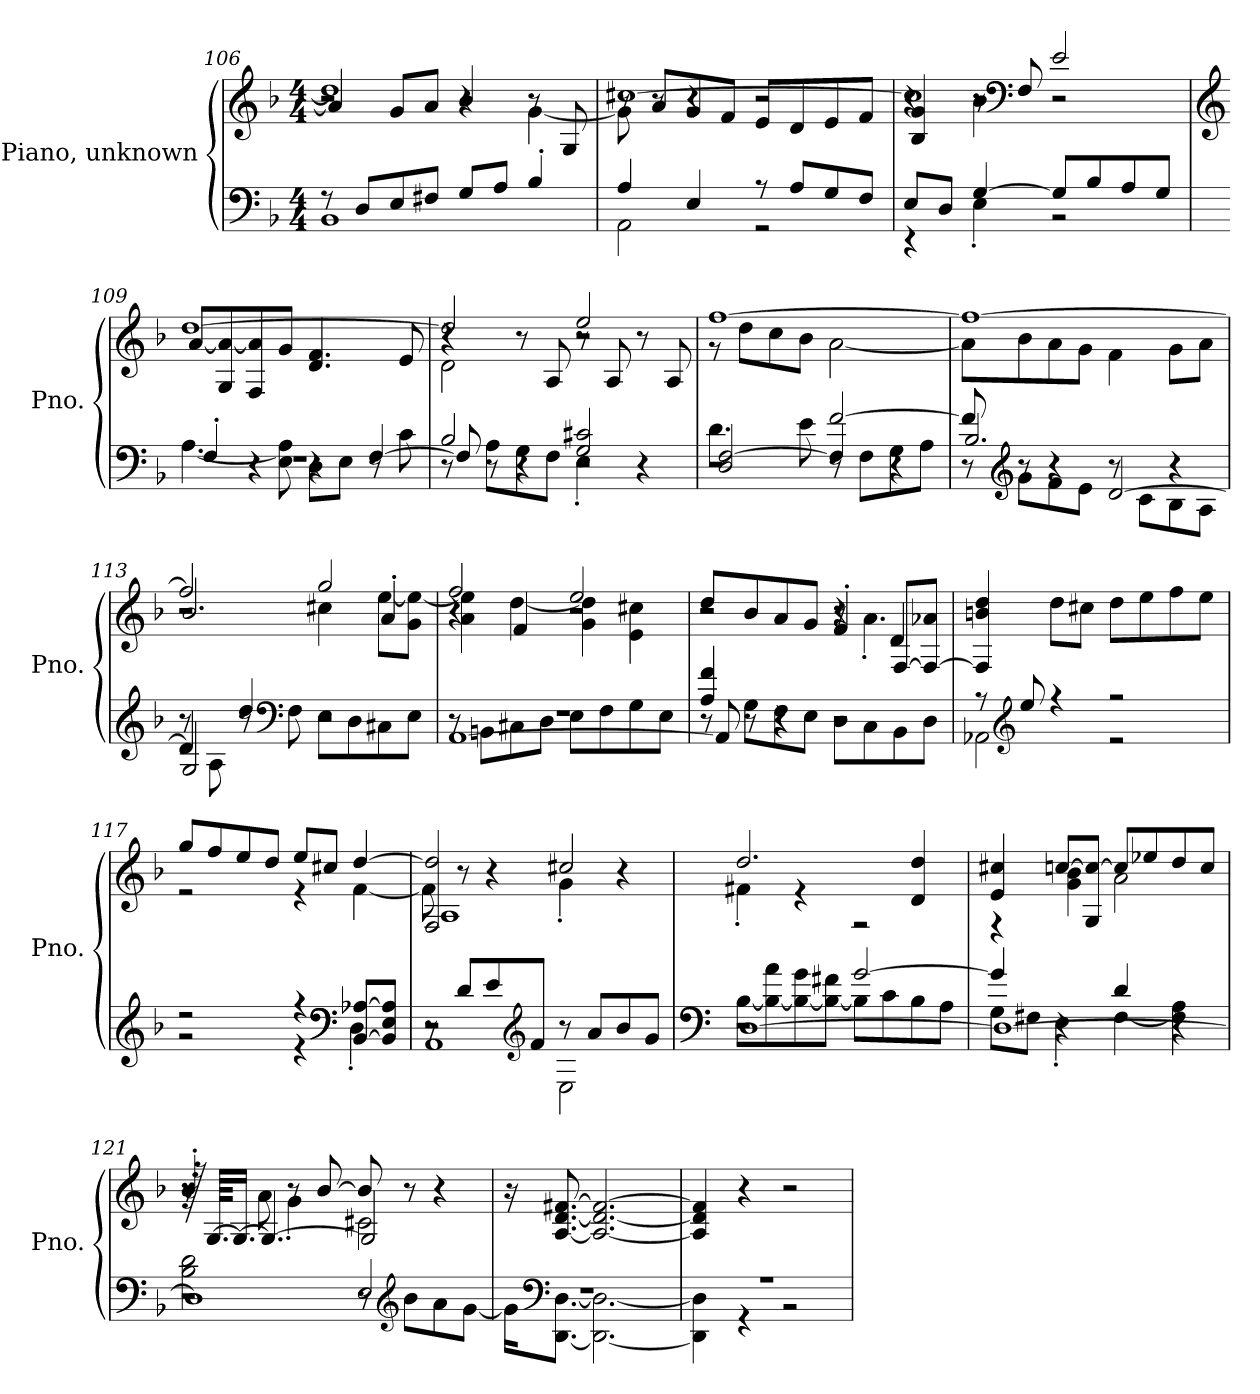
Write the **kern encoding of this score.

**kern	**kern
*part1	*part1
*staff2	*staff1
*I"Piano, unknown	*
*I'Pno.	*
*clefF4	*clefG2
*k[b-]	*k[b-]
*M4/4	*M4/4
=106	=106
*^	*^
*	*	*	*^
8r	1BB-	1dd]	2r	4a/]
8D/L	.	.	.	.
8E/	.	.	.	8g/L
8F#X/J	.	.	.	8a/J
8G/L	.	.	4r	4b-/
8A/J	.	.	.	.
4B-'/	.	.	[4g\	8r
.	.	.	.	8G/
!!LO:PB:g=z	!!	!!
=107	=107	=107	=107	=107
4A/	2AA\	[1cc#X	8g\]	8r
.	.	.	8r	8a/L
4E/	.	.	4r	8g/
.	.	.	.	8f/J
8r	2r	.	2r	8e/L
8A/L	.	.	.	8d/
8G/	.	.	.	8e/
8F/J	.	.	.	8f/J
=108	=108	=108	=108	=108
8E/L	4r	1cc#]	4r	4B-/ 4g/
8D/J	.	.	.	.
[4G/	4E'\	.	4b-\	8r
*	*	*clefF4	*	*
.	.	.	.	8F/
8G/L]	2r	.	2r	2e/
8B-/	.	.	.	.
8A/	.	.	.	.
8G/J	.	.	.	.
*v	*v	*	*	*
*	*v	*v	*v
=109	=109
*	*clefG2
*^	*^
*	*^	*	*
1r	[4.A\	4F'/	[1dd	[8a/L
.	.	.	.	8G/ 8a/_
.	.	4r	.	8F/ 8a/]
.	8E\ 8A\]	.	.	8g/J
.	8D\L	4r	.	4.d/ 4.f/
.	8E\J	.	.	.
.	8r	[4F/	.	.
.	8c\	.	.	8e/
=110	=110	=110	=110	=110
*	*	*	*	*^
2B-/	8r	8F/]	2dd/]	2d\	4r
.	8A\L	8r	.	.	.
.	8G\	4r	.	.	8r
.	8F\J	.	.	.	8A/
2G/ 2c#X/	4E'\	2r	2ee/	2r	8r
.	.	.	.	.	8A/
.	4r	.	.	.	8r
.	.	.	.	.	8A/
*	*	*	*	*v	*v
!!LO:LB:g=z
=111	=111	=111	=111	=111
2r	4.d\	2D/ [2F/	[1ff	8r
.	.	.	.	8dd\L
.	.	.	.	8cc\
.	8e\	.	.	8b-\J
[2f/	8r	4F/]	.	[2a\
.	8F\L	.	.	.
.	8G\	4r	.	.
.	8A\J	.	.	.
=112	=112	=112	=112	=112
8f/]	8r	2.B-/	1ff_	8a\L]
*clefG2	*	*	*	*
8r	8g\L	.	.	8b-\
4r	8f\	.	.	8a\
.	8e\J	.	.	8g\J
[2d/	8r	.	.	4f\
.	8c\L	.	.	.
.	8B-\	4r	.	8g\L
.	8A\J	.	.	8a\J
=113	=113	=113	=113	=113
*	*	*	*	*^
4d/]	8r	2G/	2ff/]	2r	2.b-/
.	8A\	.	.	.	.
4dd/	8r	.	.	.	.
*clefF4	*	*	*	*	*
.	8F\	.	.	.	.
2r	8E\L	2r	2gg/	4cc#X\	.
.	8D\	.	.	.	.
.	8C#X\	.	.	[8ee\L	4a'/
.	8E\J	.	.	8g\ 8ee\_J	.
=114	=114	=114	=114	=114	=114
1r	8r	[1AA	2ff/	4a\ 4ee\]	4r
.	8BBn\L	.	.	.	.
.	8C#X\	.	.	[4dd\	4f/
.	8D\J	.	.	.	.
.	8E\L	.	2ee/	4g\ 4dd\]	2r
.	8F\	.	.	.	.
.	8G\	.	.	4e\ 4cc#X\	.
.	8E\J	.	.	.	.
!!LO:LB:g=z	!!	!!
=115	=115	=115	=115	=115	=115
4A/ 4f/	8r	8AA/]	8dd/L	2r	2r
.	8G\L	8r	8b-/	.	.
4r	8F\	4r	8a/	.	.
.	8E\J	.	8g/J	.	.
2r	8D\L	2r	4f'/	8r	4r
.	8C\	.	.	4.a'\	.
.	8BB-\	.	[8F/L	.	4d/
.	8D\J	.	8F/_ 8a-X/J	.	.
*	*v	*v	*	*	*
*	*	*v	*v	*v
=116	=116	=116
8r	2AA-X\	4F/] 4bn/ 4dd/
*clefG2	*	*
8ee/	.	.
4r	.	8dd\L
.	.	8cc#X\J
2r	2r	8dd\L
.	.	8ee\
.	.	8ff\
.	.	8ee\J
=117	=117	=117
*	*	*^
2r	2r	8gg/L	2r
.	.	8ff/	.
.	.	8ee/	.
.	.	8dd/J	.
4r	4r	8ee/L	4r
.	.	8cc#X/J	.
*clefF4	*	*	*
[8BB-/ [8A-X/L	4D'\	[4dd/	[4f\
8BB-/] 8E/ 8A-/]J	.	.	.
!!LO:LB:g=z
=118	=118	=118	=118
*	*^	*	*^
8r	2r	1AA	2F/ 2dd/]	8f\]	1A
8d/L	.	.	.	8r	.
8e/	.	.	.	4r	.
*clefG2	*	*	*	*	*
8f/J	.	.	.	.	.
8r	2E\	.	2cc#X/	4g'\	.
8a/L	.	.	.	.	.
8b-/	.	.	.	4r	.
8g/J	.	.	.	.	.
*	*	*	*v	*v	*v
=119	=119	=119	=119
*clefF4	*	*	*
*	*	*	*^
2r	[8B-\L	[1D	2.dd/	4f#X'\
.	8B-\_ 8a\	.	.	.
.	8B-\_ 8g\	.	.	4r
.	8B-\_ 8f#X\J	.	.	.
[2g/	8B-\L]	.	.	2r
.	8c\	.	.	.
.	8B-\	.	4d/ 4dd/	.
.	8A\J	.	.	.
=120	=120	=120	=120	=120
4g/]	8G\L	1D_	4e/ 4cc#X/	4r
.	8F#X\J	.	.	.
4r	4E'\	.	[8ccn/L	4g\ 4b-\
.	.	.	8G/ 8cc/_J	.
4d/	[4F#\	.	8cc/L]	2a\
.	.	.	8ee-X/	.
4r	4F#\] 4A\	.	8dd/	.
.	.	.	8cc/J	.
!!LO:LB:g=z
=121	=121	=121	=121	=121
*	*	*	*	*^
2r	2B-\ 2d\	1D]	4b-'/	8r	128r
.	.	.	.	.	[64.G/KKLL
.	.	.	.	.	16.G/JJ_
.	.	.	.	8a\	4.G/_
.	.	.	8r	4g'\	.
.	.	.	[8b-/	.	.
2E/	8r	.	8b-/]	2c#X\	2G/]
*clefG2	*	*	*	*	*
.	8b-\L	.	8r	.	.
.	8a\	.	4r	.	.
.	[8g\J	.	.	.	.
*	*v	*v	*	*	*
*	*	*v	*v	*v
=122	=122	=122
1r	16g\KL]	16r
*clefF4	*	*
.	[8.DD\ [8.D\J	[8.A/ [8.d/ [8.f#X/
.	2.DD\_ 2.D\_	2.A/_ 2.d/_ 2.f#/_
=123	=123	=123
1r	4DD\] 4D\]	4A/] 4d/] 4f#/]
.	4r	4r
.	2r	2r
*v	*v	*
=	=
*-	*-
